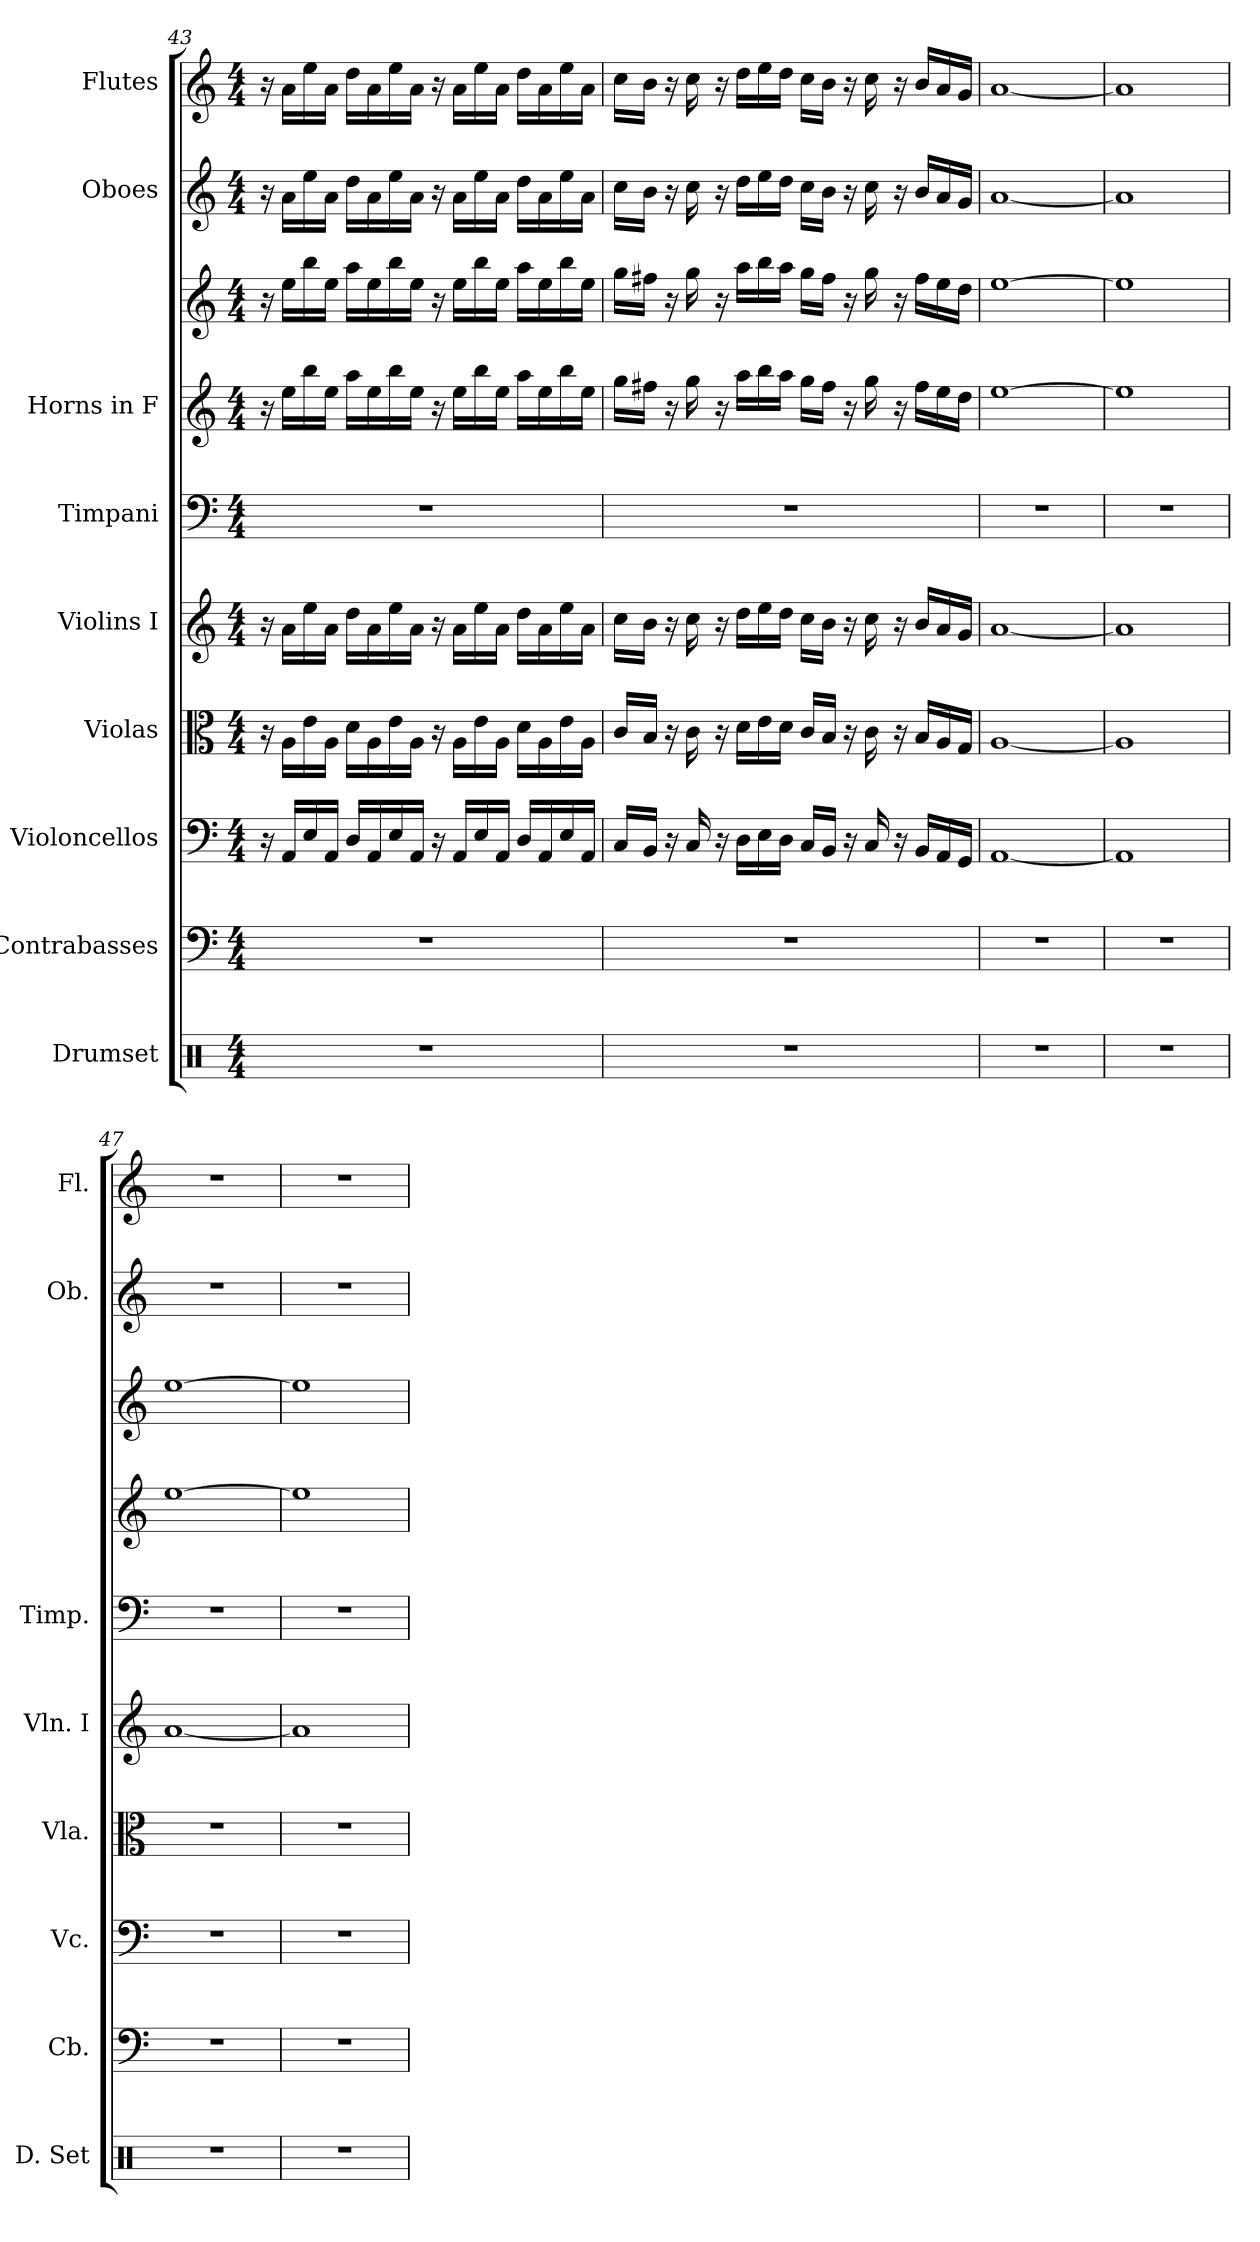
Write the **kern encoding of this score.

**kern	**kern	**kern	**kern	**kern	**kern	**kern	**kern	**kern	**kern
*part9	*part8	*part7	*part6	*part5	*part4	*part3	*part3	*part2	*part1
*staff10	*staff9	*staff8	*staff7	*staff6	*staff5	*staff4	*staff3	*staff2	*staff1
*I"Drumset	*I"Contrabasses	*I"Violoncellos	*I"Violas	*I"Violins I	*I"Timpani	*I"Horns in F	*	*I"Oboes	*I"Flutes
*I'D. Set	*I'Cb.	*I'Vc.	*I'Vla.	*I'Vln. I	*I'Timp.	*	*	*I'Ob.	*I'Fl.
*clefX	*clefF4	*clefF4	*clefC3	*clefG2	*clefF4	*clefG2	*clefG2	*clefG2	*clefG2
*	*ITrd7c12	*	*	*	*	*ITrd4c7	*ITrd4c7	*	*
*k[]	*k[]	*k[]	*k[]	*k[]	*k[]	*k[b-]	*k[b-]	*k[]	*k[]
*M4/4	*M4/4	*M4/4	*M4/4	*M4/4	*M4/4	*M4/4	*M4/4	*M4/4	*M4/4
=43	=43	=43	=43	=43	=43	=43	=43	=43	=43
1r	1r	16r	16r	16r	1r	16r	16r	16r	16r
.	.	16AA/LL	16A\LL	16a\LL	.	16a\LL	16a\LL	16a\LL	16a\LL
.	.	16E/	16e\	16ee\	.	16ee\	16ee\	16ee\	16ee\
.	.	16AA/JJ	16A\JJ	16a\JJ	.	16a\JJ	16a\JJ	16a\JJ	16a\JJ
.	.	16D/LL	16d\LL	16dd\LL	.	16dd\LL	16dd\LL	16dd\LL	16dd\LL
.	.	16AA/	16A\	16a\	.	16a\	16a\	16a\	16a\
.	.	16E/	16e\	16ee\	.	16ee\	16ee\	16ee\	16ee\
.	.	16AA/JJ	16A\JJ	16a\JJ	.	16a\JJ	16a\JJ	16a\JJ	16a\JJ
.	.	16r	16r	16r	.	16r	16r	16r	16r
.	.	16AA/LL	16A\LL	16a\LL	.	16a\LL	16a\LL	16a\LL	16a\LL
.	.	16E/	16e\	16ee\	.	16ee\	16ee\	16ee\	16ee\
.	.	16AA/JJ	16A\JJ	16a\JJ	.	16a\JJ	16a\JJ	16a\JJ	16a\JJ
.	.	16D/LL	16d\LL	16dd\LL	.	16dd\LL	16dd\LL	16dd\LL	16dd\LL
.	.	16AA/	16A\	16a\	.	16a\	16a\	16a\	16a\
.	.	16E/	16e\	16ee\	.	16ee\	16ee\	16ee\	16ee\
.	.	16AA/JJ	16A\JJ	16a\JJ	.	16a\JJ	16a\JJ	16a\JJ	16a\JJ
=44	=44	=44	=44	=44	=44	=44	=44	=44	=44
1r	1r	16C/LL	16c/LL	16cc\LL	1r	16cc\LL	16cc\LL	16cc\LL	16cc\LL
.	.	16BB/JJ	16B/JJ	16b\JJ	.	16bn\JJ	16bn\JJ	16b\JJ	16b\JJ
.	.	16r	16r	16r	.	16r	16r	16r	16r
.	.	16C/	16c\	16cc\	.	16cc\	16cc\	16cc\	16cc\
.	.	16r	16r	16r	.	16r	16r	16r	16r
.	.	16D\LL	16d\LL	16dd\LL	.	16dd\LL	16dd\LL	16dd\LL	16dd\LL
.	.	16E\	16e\	16ee\	.	16ee\	16ee\	16ee\	16ee\
.	.	16D\JJ	16d\JJ	16dd\JJ	.	16dd\JJ	16dd\JJ	16dd\JJ	16dd\JJ
.	.	16C/LL	16c/LL	16cc\LL	.	16cc\LL	16cc\LL	16cc\LL	16cc\LL
.	.	16BB/JJ	16B/JJ	16b\JJ	.	16b\JJ	16b\JJ	16b\JJ	16b\JJ
.	.	16r	16r	16r	.	16r	16r	16r	16r
.	.	16C/	16c\	16cc\	.	16cc\	16cc\	16cc\	16cc\
.	.	16r	16r	16r	.	16r	16r	16r	16r
.	.	16BB/LL	16B/LL	16b/LL	.	16b\LL	16b\LL	16b/LL	16b/LL
.	.	16AA/	16A/	16a/	.	16a\	16a\	16a/	16a/
.	.	16GG/JJ	16G/JJ	16g/JJ	.	16g\JJ	16g\JJ	16g/JJ	16g/JJ
=45	=45	=45	=45	=45	=45	=45	=45	=45	=45
1r	1r	[1AA	[1A	[1a	1r	[1a	[1a	[1a	[1a
!!LO:PB:g=z
=46	=46	=46	=46	=46	=46	=46	=46	=46	=46
1r	1r	1AA]	1A]	1a]	1r	1a]	1a]	1a]	1a]
=47	=47	=47	=47	=47	=47	=47	=47	=47	=47
1r	1r	1r	1r	[1a	1r	[1a	[1a	1r	1r
=48	=48	=48	=48	=48	=48	=48	=48	=48	=48
1r	1r	1r	1r	1a]	1r	1a]	1a]	1r	1r
=	=	=	=	=	=	=	=	=	=
*-	*-	*-	*-	*-	*-	*-	*-	*-	*-
